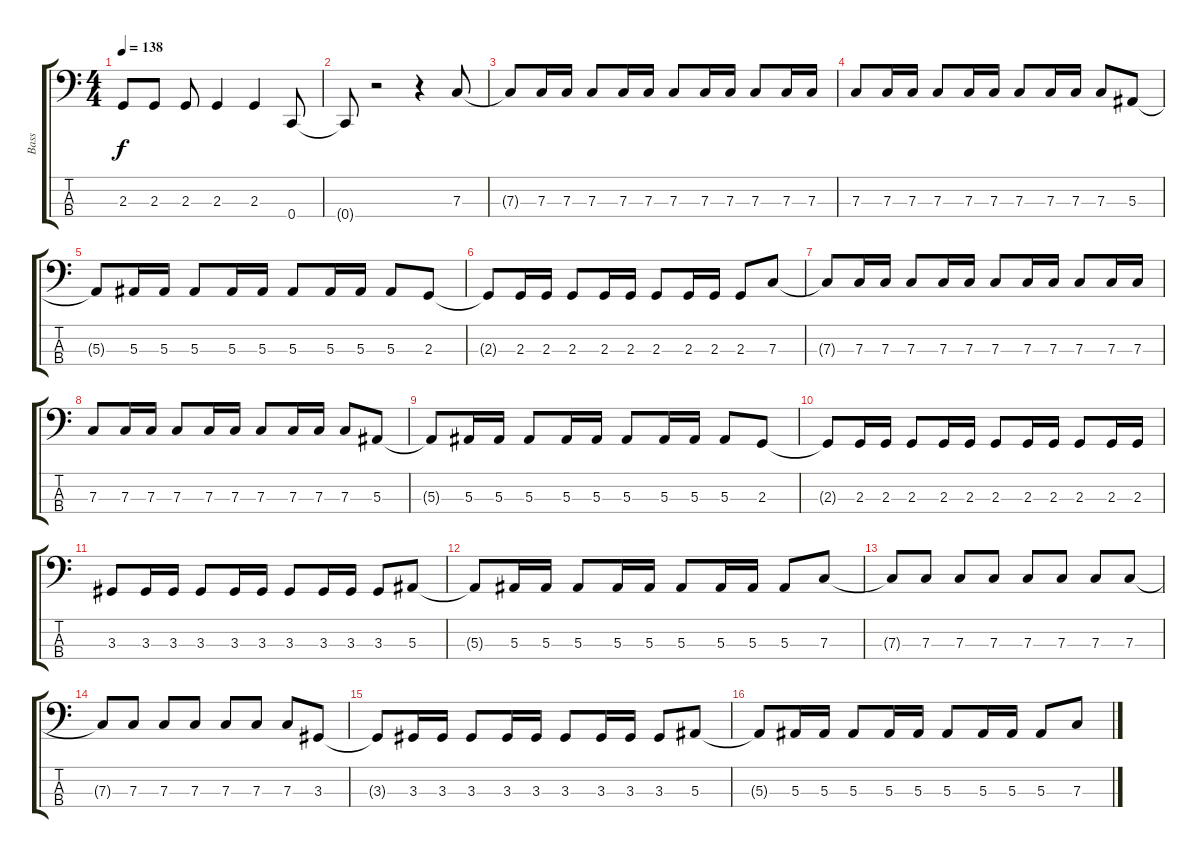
\track ("Bass" "Bass") {instrument electricbassfinger}
\staff {score tabs}
\tuning (Eb2 Bb1 F1 C1) {hide}
\ts (4 4)
\tempo 138
\clef f4
\ks c
2.3{t}.8{dy f} 2.3.8 2.3.8 2.3.4 2.3.4 0.4.8 |
0.4{t}.8 r.2 r.4 7.3.8 |
7.3{t}.8 7.3.16 7.3.16 7.3.8 7.3.16 7.3.16 7.3.8 7.3.16 7.3.16 7.3.8 7.3.16 7.3.16 |
7.3.8 7.3.16 7.3.16 7.3.8 7.3.16 7.3.16 7.3.8 7.3.16 7.3.16 7.3.8 5.3.8 |
5.3{t}.8 5.3.16 5.3.16 5.3.8 5.3.16 5.3.16 5.3.8 5.3.16 5.3.16 5.3.8 2.3.8 |
2.3{t}.8 2.3.16 2.3.16 2.3.8 2.3.16 2.3.16 2.3.8 2.3.16 2.3.16 2.3.8 7.3.8 |
7.3{t}.8 7.3.16 7.3.16 7.3.8 7.3.16 7.3.16 7.3.8 7.3.16 7.3.16 7.3.8 7.3.16 7.3.16 |
7.3.8 7.3.16 7.3.16 7.3.8 7.3.16 7.3.16 7.3.8 7.3.16 7.3.16 7.3.8 5.3.8 |
5.3{t}.8 5.3.16 5.3.16 5.3.8 5.3.16 5.3.16 5.3.8 5.3.16 5.3.16 5.3.8 2.3.8 |
2.3{t}.8 2.3.16 2.3.16 2.3.8 2.3.16 2.3.16 2.3.8 2.3.16 2.3.16 2.3.8 2.3.16 2.3.16 |
3.3.8 3.3.16 3.3.16 3.3.8 3.3.16 3.3.16 3.3.8 3.3.16 3.3.16 3.3.8 5.3.8 |
5.3{t}.8 5.3.16 5.3.16 5.3.8 5.3.16 5.3.16 5.3.8 5.3.16 5.3.16 5.3.8 7.3.8 |
7.3{t}.8 7.3.8 7.3.8 7.3.8 7.3.8 7.3.8 7.3.8 7.3.8 |
7.3{t}.8 7.3.8 7.3.8 7.3.8 7.3.8 7.3.8 7.3.8 3.3.8 |
3.3{t}.8 3.3.16 3.3.16 3.3.8 3.3.16 3.3.16 3.3.8 3.3.16 3.3.16 3.3.8 5.3.8 |
5.3{t}.8 5.3.16 5.3.16 5.3.8 5.3.16 5.3.16 5.3.8 5.3.16 5.3.16 5.3.8 7.3.8
